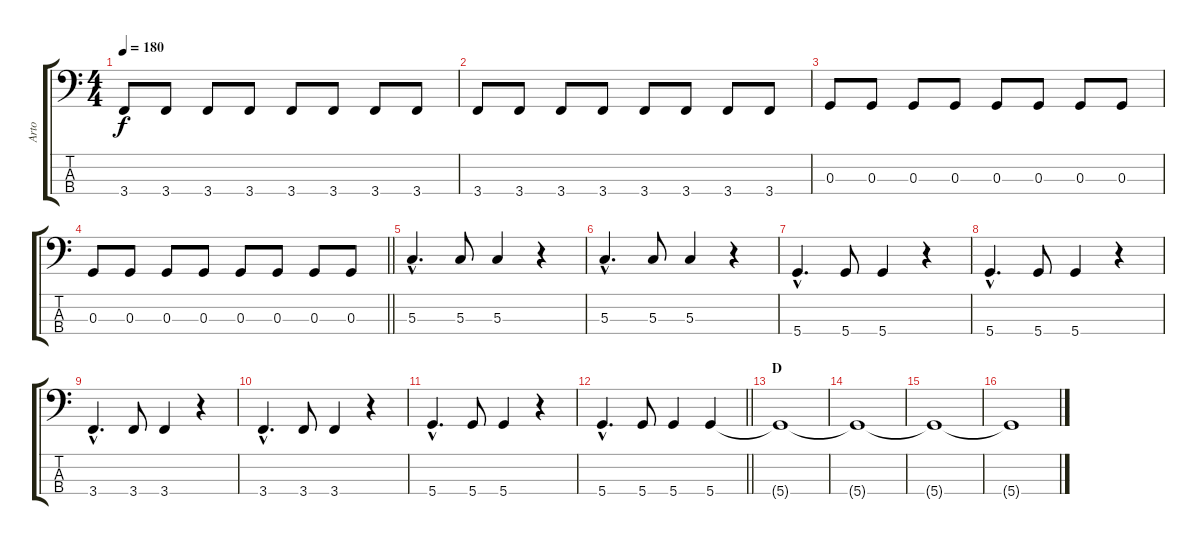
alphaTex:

\track ("Arto" "Arto") {instrument electricbasspick}
\staff {score tabs}
\tuning (F2 C2 G1 D1) {hide}
\ts (4 4)
\tempo 180
\clef f4
\ks c
3.4.8{dy f} 3.4.8 3.4.8 3.4.8 3.4.8 3.4.8 3.4.8 3.4.8 |
3.4.8 3.4.8 3.4.8 3.4.8 3.4.8 3.4.8 3.4.8 3.4.8 |
0.3.8 0.3.8 0.3.8 0.3.8 0.3.8 0.3.8 0.3.8 0.3.8 |
\barLineRight lightlight
0.3.8 0.3.8 0.3.8 0.3.8 0.3.8 0.3.8 0.3.8 0.3.8 |
5.3{hac}.4{d} 5.3.8 5.3.4 r.4 |
5.3{hac}.4{d} 5.3.8 5.3.4 r.4 |
5.4{hac}.4{d} 5.4.8 5.4.4 r.4 |
5.4{hac}.4{d} 5.4.8 5.4.4 r.4 |
3.4{hac}.4{d} 3.4.8 3.4.4 r.4 |
3.4{hac}.4{d} 3.4.8 3.4.4 r.4 |
5.4{hac}.4{d} 5.4.8 5.4.4 r.4 |
\barLineRight lightlight
5.4{hac}.4{d} 5.4.8 5.4.4 5.4.4 |
\section ("" "D")
5.4{t}.1 |
5.4{t}.1{volume 9} |
5.4{t}.1{volume 8} |
5.4{t}.1{volume 7}
